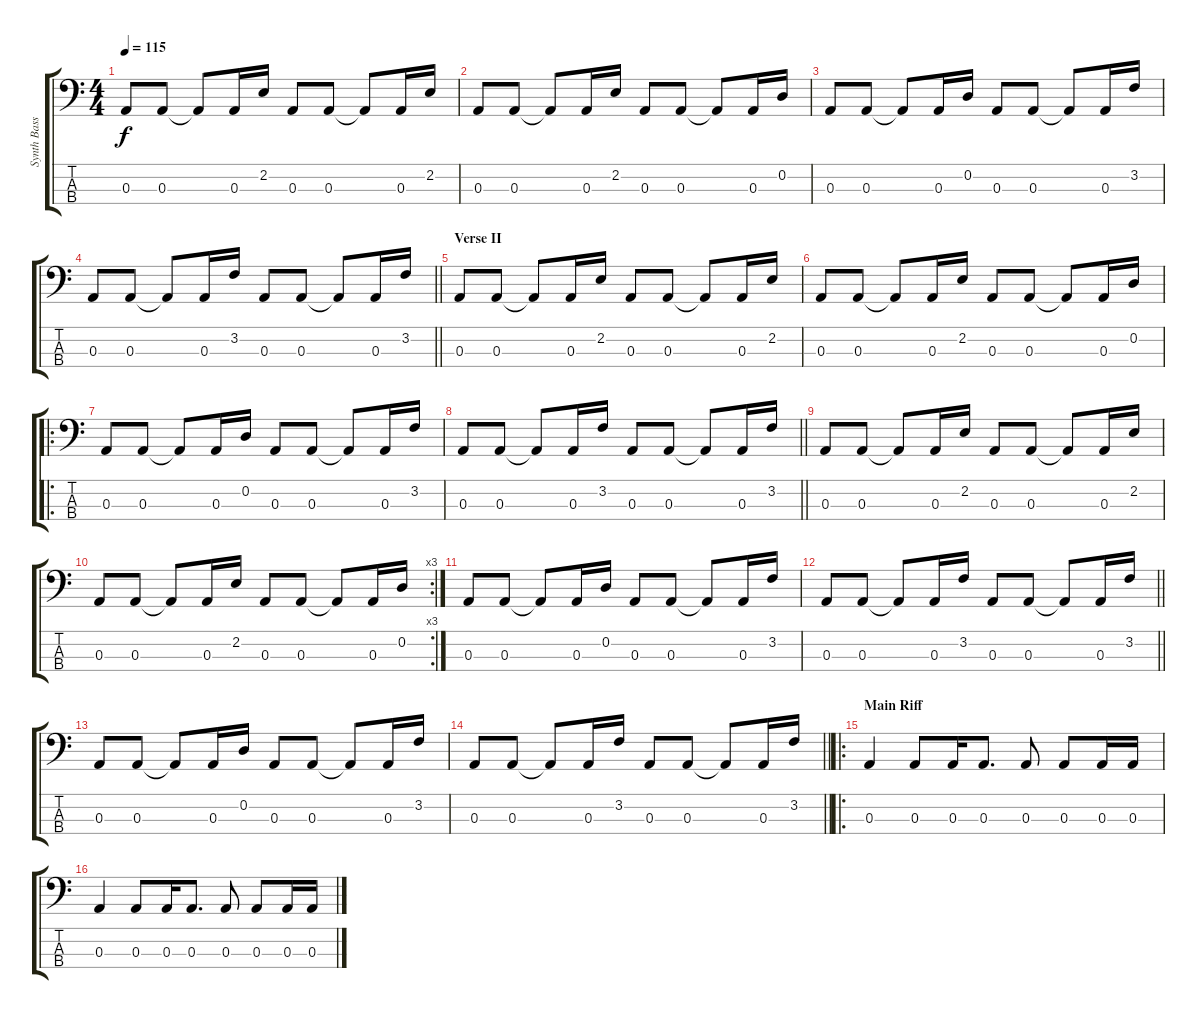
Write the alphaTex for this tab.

\track ("Synth Bass/Bass(Dave)" "Synth Bass") {instrument synthbass1}
\staff {score tabs}
\tuning (G2 D2 A1 E1) {hide}
\ts (4 4)
\section ("" "")
\tempo 115
\clef f4
\ks c
0.3.8{dy f} 0.3.8 0.3{t}.8 0.3.16 2.2.16 0.3.8 0.3.8 0.3{t}.8 0.3.16 2.2.16 |
0.3.8 0.3.8 0.3{t}.8 0.3.16 2.2.16 0.3.8 0.3.8 0.3{t}.8 0.3.16 0.2.16 |
0.3.8 0.3.8 0.3{t}.8 0.3.16 0.2.16 0.3.8 0.3.8 0.3{t}.8 0.3.16 3.2.16 |
\barLineRight lightlight
0.3.8 0.3.8 0.3{t}.8 0.3.16 3.2.16 0.3.8 0.3.8 0.3{t}.8 0.3.16 3.2.16 |
\section ("" "Verse II")
0.3.8 0.3.8 0.3{t}.8 0.3.16 2.2.16 0.3.8 0.3.8 0.3{t}.8 0.3.16 2.2.16 |
0.3.8 0.3.8 0.3{t}.8 0.3.16 2.2.16 0.3.8 0.3.8 0.3{t}.8 0.3.16 0.2.16 |
\ro
0.3.8 0.3.8 0.3{t}.8 0.3.16 0.2.16 0.3.8 0.3.8 0.3{t}.8 0.3.16 3.2.16 |
\barLineRight lightlight
0.3.8 0.3.8 0.3{t}.8 0.3.16 3.2.16 0.3.8 0.3.8 0.3{t}.8 0.3.16 3.2.16 |
\section ("" "")
0.3.8 0.3.8 0.3{t}.8 0.3.16 2.2.16 0.3.8 0.3.8 0.3{t}.8 0.3.16 2.2.16 |
\rc 3
0.3.8 0.3.8 0.3{t}.8 0.3.16 2.2.16 0.3.8 0.3.8 0.3{t}.8 0.3.16 0.2.16 |
0.3.8 0.3.8 0.3{t}.8 0.3.16 0.2.16 0.3.8 0.3.8 0.3{t}.8 0.3.16 3.2.16 |
\barLineRight lightlight
0.3.8 0.3.8 0.3{t}.8 0.3.16 3.2.16 0.3.8 0.3.8 0.3{t}.8 0.3.16 3.2.16 |
\section ("" "")
0.3.8 0.3.8 0.3{t}.8 0.3.16 0.2.16 0.3.8 0.3.8 0.3{t}.8 0.3.16 3.2.16 |
\barLineRight lightlight
0.3.8 0.3.8 0.3{t}.8 0.3.16 3.2.16 0.3.8 0.3.8 0.3{t}.8 0.3.16 3.2.16 |
\ro
\section ("" "Main Riff")
0.3.4{volume 12 instrument electricbassfinger} 0.3.8 0.3.16 0.3.8{d} 0.3.8 0.3.8 0.3.16 0.3.16 |
0.3.4 0.3.8 0.3.16 0.3.8{d} 0.3.8 0.3.8 0.3.16 0.3.16
